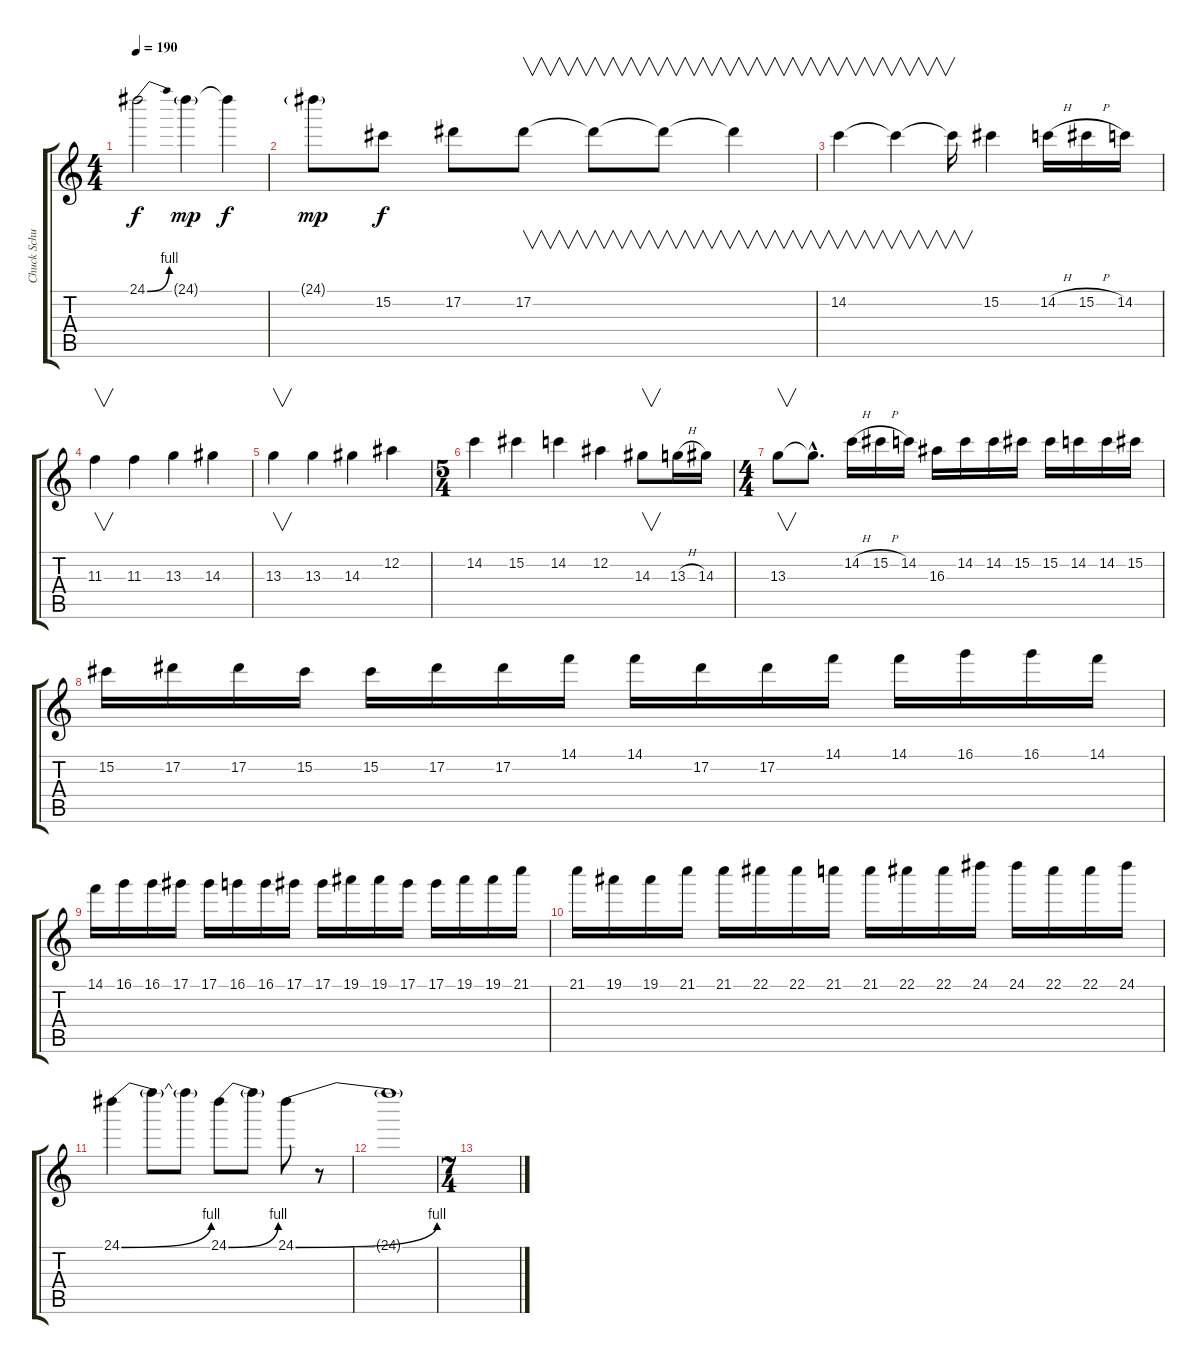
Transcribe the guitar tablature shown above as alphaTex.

\track ("Chuck Schuldiner" "Chuck Schu") {instrument distortionguitar}
\staff {score tabs}
\tuning (Eb4 Bb3 Gb3 Db3 Ab2 Eb2) {hide}
\ts (4 4)
\tempo 190
\clef g2
\ks c
24.1{be (bend 0 0 60 4)}.2{dy f} 24.1{g}.4{dy mp} 24.1{t}.4{dy f} |
24.1{g}.8{dy mp} 15.2.8{dy f} 17.2.8 17.2.8{v} 17.2{t}.8{v} 17.2{t}.8{v} 17.2{t}.4{v} |
14.2.4{v} 14.2{t}.4{v} 14.2{t}.16{v} 15.2.4 14.2{h}.16 15.2{h}.16 14.2.16 |
11.3.4{v} 11.3.4 13.3.4 14.3.4 |
13.3.4{v} 13.3.4 14.3.4 12.2.4 |
\ts (5 4)
14.2.4 15.2.4 14.2.4 12.2.4 14.3.8{v} 13.3{h}.16 14.3.16 |
\ts (4 4)
13.3.8{v} 13.3{hac t}.8{d} 14.2{h}.16 15.2{h}.16 14.2.16 16.3.16 14.2.16 14.2.16 15.2.16 15.2.16 14.2.16 14.2.16 15.2.16 |
15.2.16 17.2.16 17.2.16 15.2.16 15.2.16 17.2.16 17.2.16 14.1.16 14.1.16 17.2.16 17.2.16 14.1.16 14.1.16 16.1.16 16.1.16 14.1.16 |
14.1.16 16.1.16 16.1.16 17.1.16 17.1.16 16.1.16 16.1.16 17.1.16 17.1.16 19.1.16 19.1.16 17.1.16 17.1.16 19.1.16 19.1.16 21.1.16 |
21.1.16 19.1.16 19.1.16 21.1.16 21.1.16 22.1.16 22.1.16 21.1.16 21.1.16 22.1.16 22.1.16 24.1.16 24.1.16 22.1.16 22.1.16 24.1.16 |
24.1{be (bend 0 0 60 4)}.4 24.1{t}.8 24.1{t}.8 24.1{be (bend 0 0 60 4)}.8 24.1{t}.8 24.1{be (bend 0 0 60 4)}.8 r.8 |
24.1{t}.1 |
\ts (7 4)
